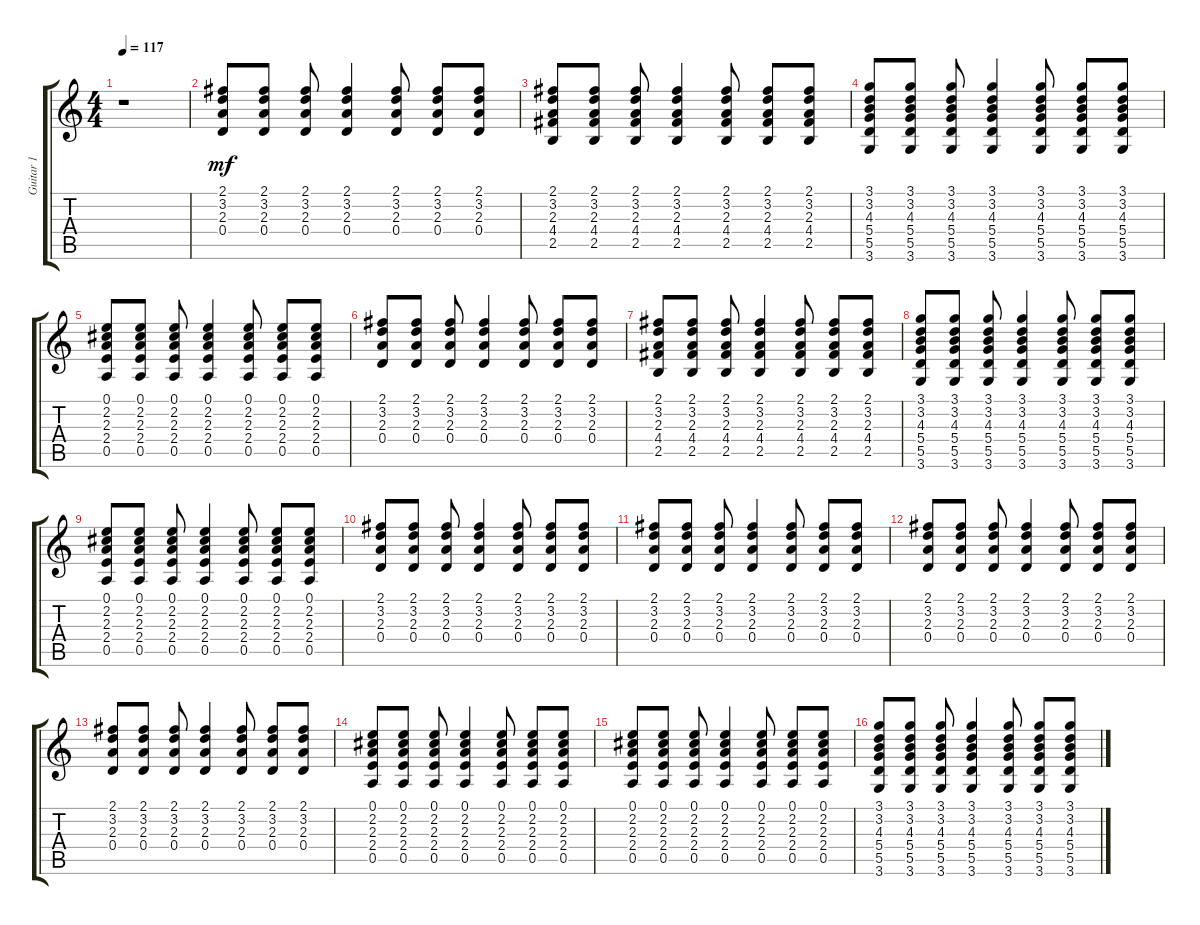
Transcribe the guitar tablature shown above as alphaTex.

\track ("Guitar 1" "Guitar 1") {instrument acousticguitarsteel}
\staff {score tabs}
\tuning (E4 B3 G3 D3 A2 E2) {hide}
\ts (4 4)
\tempo 117
\clef g2
\ks c
r.1{dy mf instrument acousticguitarsteel} |
(2.1 3.2 2.3 0.4).8 (2.1 3.2 2.3 0.4).8 (2.1 3.2 2.3 0.4).8 (2.1 3.2 2.3 0.4).4 (2.1 3.2 2.3 0.4).8 (2.1 3.2 2.3 0.4).8 (2.1 3.2 2.3 0.4).8 |
(2.1 3.2 2.3 4.4 2.5).8 (2.1 3.2 2.3 4.4 2.5).8 (2.1 3.2 2.3 4.4 2.5).8 (2.1 3.2 2.3 4.4 2.5).4 (2.1 3.2 2.3 4.4 2.5).8 (2.1 3.2 2.3 4.4 2.5).8 (2.1 3.2 2.3 4.4 2.5).8 |
(3.1 3.2 4.3 5.4 5.5 3.6).8 (3.1 3.2 4.3 5.4 5.5 3.6).8 (3.1 3.2 4.3 5.4 5.5 3.6).8 (3.1 3.2 4.3 5.4 5.5 3.6).4 (3.1 3.2 4.3 5.4 5.5 3.6).8 (3.1 3.2 4.3 5.4 5.5 3.6).8 (3.1 3.2 4.3 5.4 5.5 3.6).8 |
(0.1 2.2 2.3 2.4 0.5).8 (0.1 2.2 2.3 2.4 0.5).8 (0.1 2.2 2.3 2.4 0.5).8 (0.1 2.2 2.3 2.4 0.5).4 (0.1 2.2 2.3 2.4 0.5).8 (0.1 2.2 2.3 2.4 0.5).8 (0.1 2.2 2.3 2.4 0.5).8 |
(2.1 3.2 2.3 0.4).8 (2.1 3.2 2.3 0.4).8 (2.1 3.2 2.3 0.4).8 (2.1 3.2 2.3 0.4).4 (2.1 3.2 2.3 0.4).8 (2.1 3.2 2.3 0.4).8 (2.1 3.2 2.3 0.4).8 |
(2.1 3.2 2.3 4.4 2.5).8 (2.1 3.2 2.3 4.4 2.5).8 (2.1 3.2 2.3 4.4 2.5).8 (2.1 3.2 2.3 4.4 2.5).4 (2.1 3.2 2.3 4.4 2.5).8 (2.1 3.2 2.3 4.4 2.5).8 (2.1 3.2 2.3 4.4 2.5).8 |
(3.1 3.2 4.3 5.4 5.5 3.6).8 (3.1 3.2 4.3 5.4 5.5 3.6).8 (3.1 3.2 4.3 5.4 5.5 3.6).8 (3.1 3.2 4.3 5.4 5.5 3.6).4 (3.1 3.2 4.3 5.4 5.5 3.6).8 (3.1 3.2 4.3 5.4 5.5 3.6).8 (3.1 3.2 4.3 5.4 5.5 3.6).8 |
(0.1 2.2 2.3 2.4 0.5).8 (0.1 2.2 2.3 2.4 0.5).8 (0.1 2.2 2.3 2.4 0.5).8 (0.1 2.2 2.3 2.4 0.5).4 (0.1 2.2 2.3 2.4 0.5).8 (0.1 2.2 2.3 2.4 0.5).8 (0.1 2.2 2.3 2.4 0.5).8 |
(2.1 3.2 2.3 0.4).8 (2.1 3.2 2.3 0.4).8 (2.1 3.2 2.3 0.4).8 (2.1 3.2 2.3 0.4).4 (2.1 3.2 2.3 0.4).8 (2.1 3.2 2.3 0.4).8 (2.1 3.2 2.3 0.4).8 |
(2.1 3.2 2.3 0.4).8 (2.1 3.2 2.3 0.4).8 (2.1 3.2 2.3 0.4).8 (2.1 3.2 2.3 0.4).4 (2.1 3.2 2.3 0.4).8 (2.1 3.2 2.3 0.4).8 (2.1 3.2 2.3 0.4).8 |
(2.1 3.2 2.3 0.4).8 (2.1 3.2 2.3 0.4).8 (2.1 3.2 2.3 0.4).8 (2.1 3.2 2.3 0.4).4 (2.1 3.2 2.3 0.4).8 (2.1 3.2 2.3 0.4).8 (2.1 3.2 2.3 0.4).8 |
(2.1 3.2 2.3 0.4).8 (2.1 3.2 2.3 0.4).8 (2.1 3.2 2.3 0.4).8 (2.1 3.2 2.3 0.4).4 (2.1 3.2 2.3 0.4).8 (2.1 3.2 2.3 0.4).8 (2.1 3.2 2.3 0.4).8 |
(0.1 2.2 2.3 2.4 0.5).8 (0.1 2.2 2.3 2.4 0.5).8 (0.1 2.2 2.3 2.4 0.5).8 (0.1 2.2 2.3 2.4 0.5).4 (0.1 2.2 2.3 2.4 0.5).8 (0.1 2.2 2.3 2.4 0.5).8 (0.1 2.2 2.3 2.4 0.5).8 |
(0.1 2.2 2.3 2.4 0.5).8 (0.1 2.2 2.3 2.4 0.5).8 (0.1 2.2 2.3 2.4 0.5).8 (0.1 2.2 2.3 2.4 0.5).4 (0.1 2.2 2.3 2.4 0.5).8 (0.1 2.2 2.3 2.4 0.5).8 (0.1 2.2 2.3 2.4 0.5).8 |
(3.1 3.2 4.3 5.4 5.5 3.6).8 (3.1 3.2 4.3 5.4 5.5 3.6).8 (3.1 3.2 4.3 5.4 5.5 3.6).8 (3.1 3.2 4.3 5.4 5.5 3.6).4 (3.1 3.2 4.3 5.4 5.5 3.6).8 (3.1 3.2 4.3 5.4 5.5 3.6).8 (3.1 3.2 4.3 5.4 5.5 3.6).8
